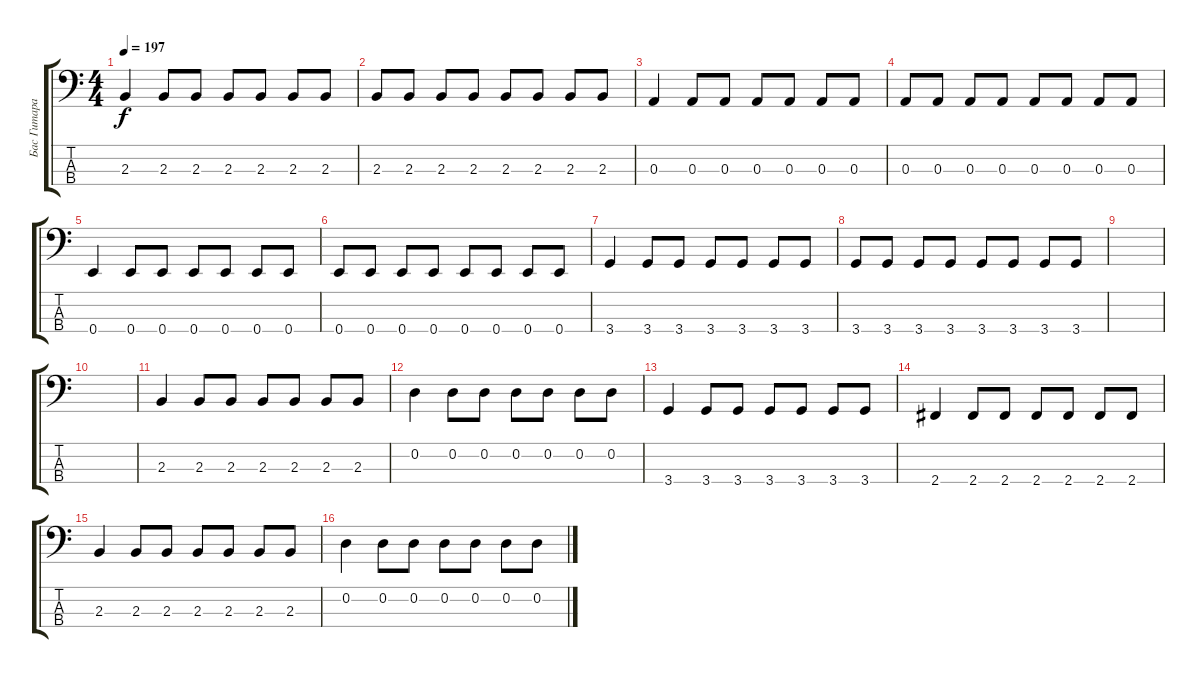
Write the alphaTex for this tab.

\track ("Бас Гитара (Cone)" "Бас Гитара") {instrument electricbassfinger}
\staff {score tabs}
\tuning (G2 D2 A1 E1) {hide}
\ts (4 4)
\tempo 197
\clef f4
\ks c
2.3.4{dy f} 2.3.8 2.3.8 2.3.8 2.3.8 2.3.8 2.3.8 |
2.3.8 2.3.8 2.3.8 2.3.8 2.3.8 2.3.8 2.3.8 2.3.8 |
0.3.4 0.3.8 0.3.8 0.3.8 0.3.8 0.3.8 0.3.8 |
0.3.8 0.3.8 0.3.8 0.3.8 0.3.8 0.3.8 0.3.8 0.3.8 |
0.4.4 0.4.8 0.4.8 0.4.8 0.4.8 0.4.8 0.4.8 |
0.4.8 0.4.8 0.4.8 0.4.8 0.4.8 0.4.8 0.4.8 0.4.8 |
3.4.4 3.4.8 3.4.8 3.4.8 3.4.8 3.4.8 3.4.8 |
3.4.8 3.4.8 3.4.8 3.4.8 3.4.8 3.4.8 3.4.8 3.4.8 |
|
|
2.3.4 2.3.8 2.3.8 2.3.8 2.3.8 2.3.8 2.3.8 |
0.2.4 0.2.8 0.2.8 0.2.8 0.2.8 0.2.8 0.2.8 |
3.4.4 3.4.8 3.4.8 3.4.8 3.4.8 3.4.8 3.4.8 |
2.4.4 2.4.8 2.4.8 2.4.8 2.4.8 2.4.8 2.4.8 |
2.3.4 2.3.8 2.3.8 2.3.8 2.3.8 2.3.8 2.3.8 |
0.2.4 0.2.8 0.2.8 0.2.8 0.2.8 0.2.8 0.2.8
